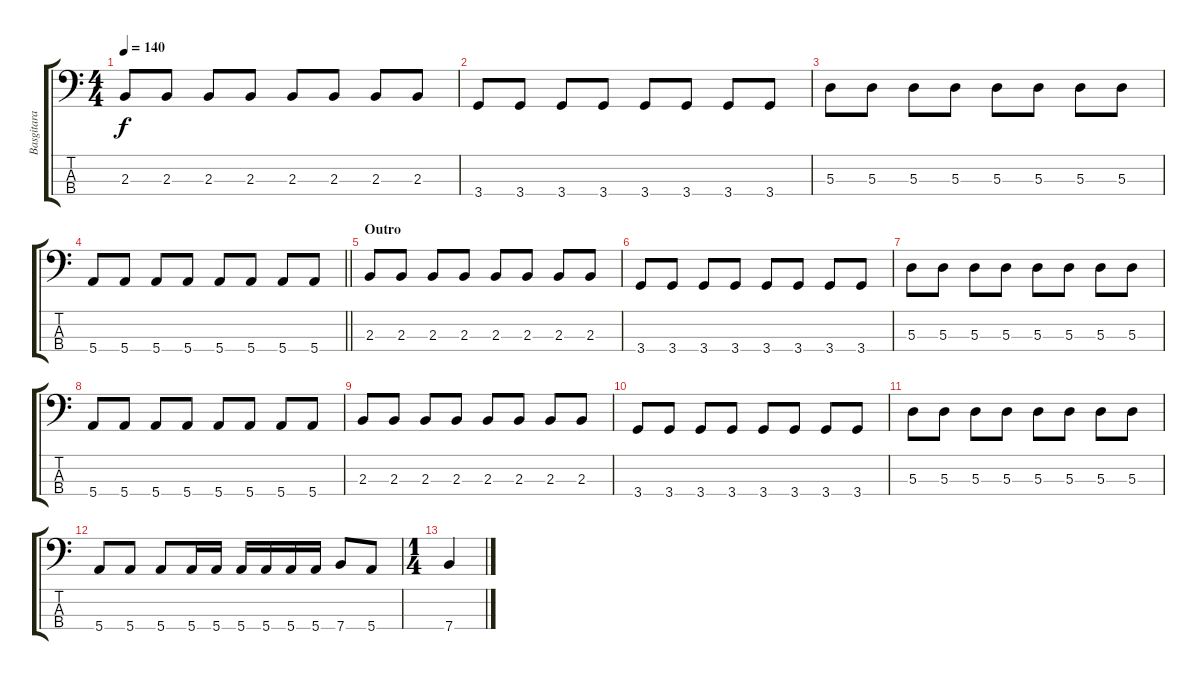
\track ("Basgitara" "Basgitara") {instrument electricbasspick}
\staff {score tabs}
\tuning (G2 D2 A1 E1) {hide}
\ts (4 4)
\tempo 140
\clef f4
\ks c
2.3.8{dy f} 2.3.8 2.3.8 2.3.8 2.3.8 2.3.8 2.3.8 2.3.8 |
3.4.8 3.4.8 3.4.8 3.4.8 3.4.8 3.4.8 3.4.8 3.4.8 |
5.3.8 5.3.8 5.3.8 5.3.8 5.3.8 5.3.8 5.3.8 5.3.8 |
\barLineRight lightlight
5.4.8 5.4.8 5.4.8 5.4.8 5.4.8 5.4.8 5.4.8 5.4.8 |
\section ("" "Outro")
2.3.8 2.3.8 2.3.8 2.3.8 2.3.8 2.3.8 2.3.8 2.3.8 |
3.4.8 3.4.8 3.4.8 3.4.8 3.4.8 3.4.8 3.4.8 3.4.8 |
5.3.8 5.3.8 5.3.8 5.3.8 5.3.8 5.3.8 5.3.8 5.3.8 |
5.4.8 5.4.8 5.4.8 5.4.8 5.4.8 5.4.8 5.4.8 5.4.8 |
2.3.8 2.3.8 2.3.8 2.3.8 2.3.8 2.3.8 2.3.8 2.3.8 |
3.4.8 3.4.8 3.4.8 3.4.8 3.4.8 3.4.8 3.4.8 3.4.8 |
5.3.8 5.3.8 5.3.8 5.3.8 5.3.8 5.3.8 5.3.8 5.3.8 |
5.4.8 5.4.8 5.4.8 5.4.16 5.4.16 5.4.16 5.4.16 5.4.16 5.4.16 7.4.8 5.4.8 |
\ts (1 4)
7.4.4
